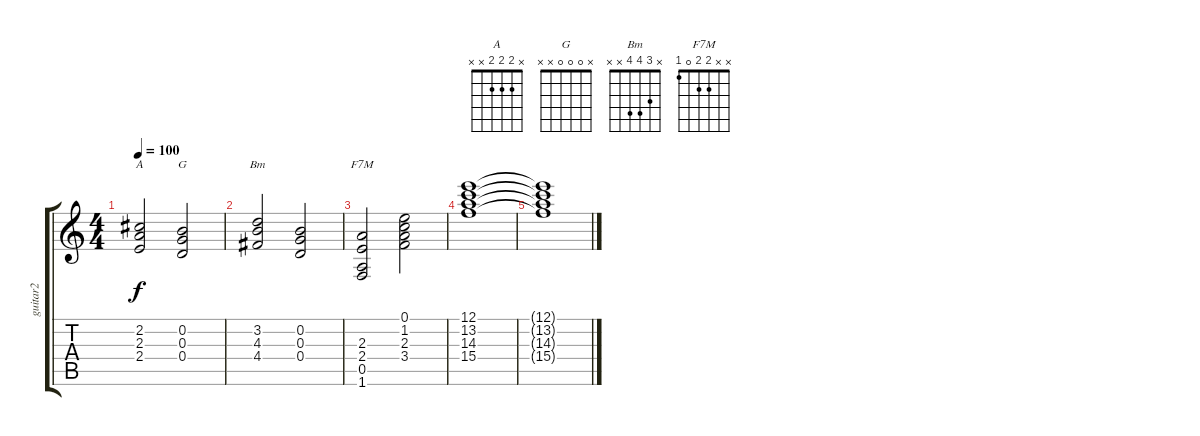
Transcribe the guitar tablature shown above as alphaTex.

\track ("guitar2" "guitar2") {instrument electricguitarclean}
\staff {score tabs}
\tuning (E4 B3 G3 D3 A2 E2) {hide}
\chord ("A" x 2 2 2 x x)
\chord ("G" x 0 0 0 x x)
\chord ("Bm" x 3 4 4 x x)
\chord ("F7M" x x 2 2 0 1)
\ts (4 4)
\tempo 100
\clef g2
\ks c
(2.2 2.3 2.4).2{ch "A" dy f} (0.2 0.3 0.4).2{ch "G"} |
(3.2 4.3 4.4).2{ch "Bm"} (0.2 0.3 0.4).2 |
(2.3 2.4 0.5 1.6).2{ch "F7M"} (0.1 1.2 2.3 3.4).2 |
(12.1 13.2 14.3 15.4).1 |
(12.1{t} 13.2{t} 14.3{t} 15.4{t}).1
